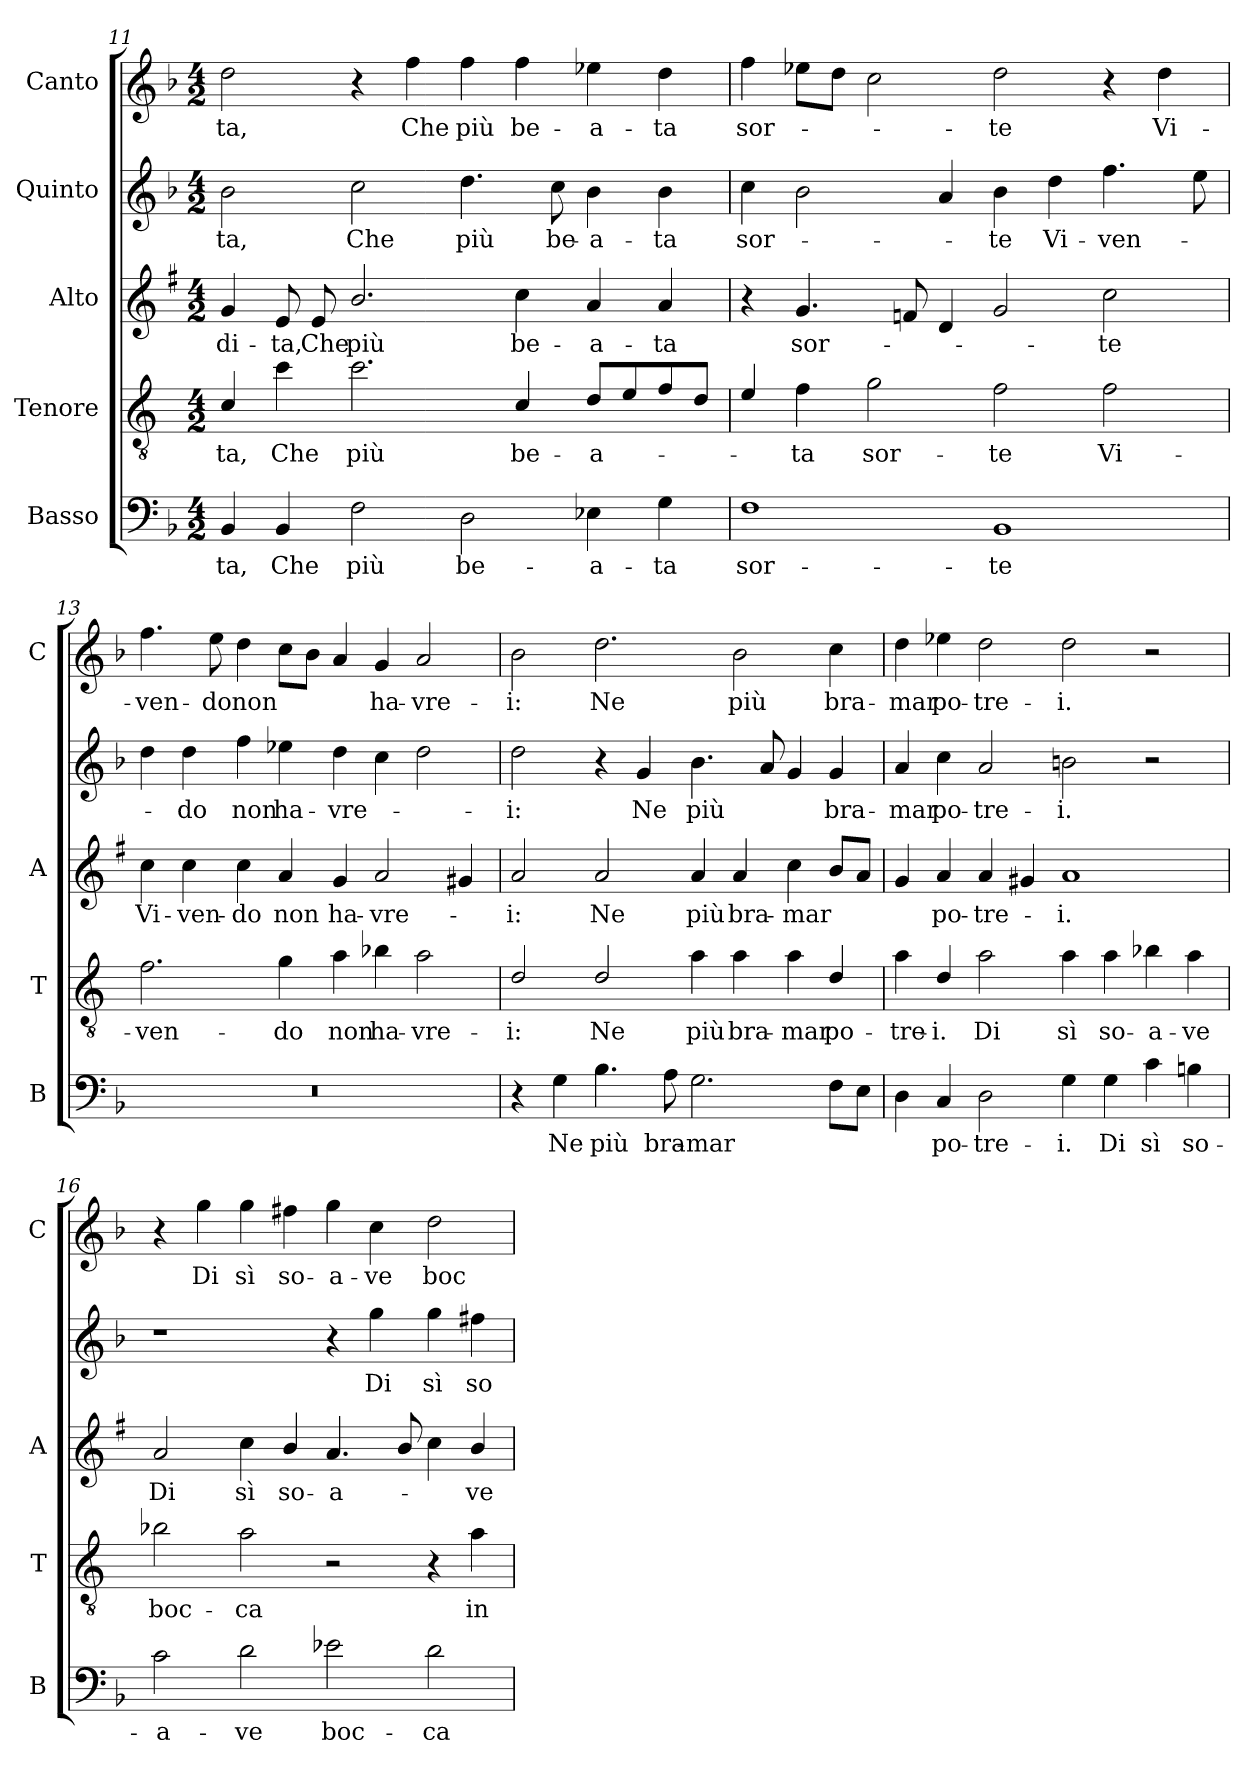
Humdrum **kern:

**kern	**text	**kern	**text	**kern	**text	**kern	**text	**kern	**text
*part5	*part5	*part4	*part4	*part3	*part3	*part2	*part2	*part1	*part1
*staff5	*staff5	*staff4	*staff4	*staff3	*staff3	*staff2	*staff2	*staff1	*staff1
*I"Basso	*	*I"Tenore	*	*I"Alto	*	*I"Quinto	*	*I"Canto	*
*I'B	*	*I'T	*	*I'A	*	*	*	*I'C	*
*clefF4	*	*clefGv2	*	*clefG2	*	*clefG2	*	*clefG2	*
*	*	*ITrd4c7	*	*ITrd1c2	*	*	*	*	*
*k[b-]	*	*k[b-]	*	*k[b-]	*	*k[b-]	*	*k[b-]	*
*F:	*	*F:	*	*F:	*	*F:	*	*F:	*
*M4/2	*	*M4/2	*	*M4/2	*	*M4/2	*	*M4/2	*
=11	=11	=11	=11	=11	=11	=11	=11	=11	=11
!	!LO:LY:b	!	!LO:LY:b	!	!LO:LY:b	!	!LO:LY:b	!	!LO:LY:b
4BB-/	-ta,	4F/	-ta,	4f/	-di-	2b-\	-ta,	2dd\	-ta,
!	!LO:LY:b	!	!LO:LY:b	!	!LO:LY:b	!	!	!	!
4BB-/	Che	4f\	Che	8d/	-ta,	.	.	.	.
!	!	!	!	!	!LO:LY:b	!	!	!	!
.	.	.	.	8d/	Che	.	.	.	.
!	!LO:LY:b	!	!LO:LY:b	!	!LO:LY:b	!	!LO:LY:b	!	!
2F\	più	2.f\	più	2.a/	più	2cc\	Che	4r	.
!	!	!	!	!	!	!	!	!	!LO:LY:b
.	.	.	.	.	.	.	.	4ff\	Che
!	!LO:LY:b	!	!	!	!	!	!LO:LY:b	!	!LO:LY:b
2D\	be-	.	.	.	.	4.dd\	più	4ff\	più
!	!	!	!LO:LY:b	!	!LO:LY:b	!	!	!	!LO:LY:b
.	.	4F/	be-	4b-\	be-	.	.	4ff\	be-
!	!	!	!	!	!	!	!LO:LY:b	!	!
.	.	.	.	.	.	8cc\	be-	.	.
!	!LO:LY:b	!	!LO:LY:b	!	!LO:LY:b	!	!LO:LY:b	!	!LO:LY:b
4E-X\	-a-	8G/L	-a-	4g/	-a-	4b-\	-a-	4ee-X\	-a-
.	.	8A/	.	.	.	.	.	.	.
!	!LO:LY:b	!	!	!	!LO:LY:b	!	!LO:LY:b	!	!LO:LY:b
4G\	-ta	8B-/	.	4g/	-ta	4b-\	-ta	4dd\	-ta
.	.	8G/J	.	.	.	.	.	.	.
=12	=12	=12	=12	=12	=12	=12	=12	=12	=12
!	!LO:LY:b	!	!	!	!	!	!LO:LY:b	!	!LO:LY:b
1F	sor-	4A/	.	4r	.	4cc\	sor-	4ff\	sor-
!	!	!	!LO:LY:b	!	!LO:LY:b	!	!	!	!
.	.	4B-\	-ta	4.f/	sor-	2b-\	.	8ee-X\L	.
.	.	.	.	.	.	.	.	8dd\J	.
!	!	!	!LO:LY:b	!	!	!	!	!	!
.	.	2c\	sor-	.	.	.	.	2cc\	.
.	.	.	.	8e-X/	.	.	.	.	.
.	.	.	.	4c/	.	4a/	.	.	.
!	!LO:LY:b	!	!LO:LY:b	!	!	!	!LO:LY:b	!	!LO:LY:b
1BB-	-te	2B-\	-te	2f/	.	4b-\	-te	2dd\	-te
!	!	!	!	!	!	!	!LO:LY:b	!	!
.	.	.	.	.	.	4dd\	Vi-	.	.
!	!	!	!LO:LY:b	!	!LO:LY:b	!	!LO:LY:b	!	!
.	.	2B-\	Vi-	2b-\	-te	4.ff\	-ven-	4r	.
!	!	!	!	!	!	!	!	!	!LO:LY:b
.	.	.	.	.	.	.	.	4dd\	Vi-
.	.	.	.	.	.	8ee\	.	.	.
!!LO:LB:g=z
=13	=13	=13	=13	=13	=13	=13	=13	=13	=13
!	!	!	!LO:LY:b	!	!LO:LY:b	!	!	!	!LO:LY:b
0r	.	2.B-\	-ven-	4b-\	Vi-	4dd\	.	4.ff\	-ven-
!	!	!	!	!	!LO:LY:b	!	!LO:LY:b	!	!
.	.	.	.	4b-\	-ven-	4dd\	-do	.	.
!	!	!	!	!	!	!	!	!	!LO:LY:b
.	.	.	.	.	.	.	.	8ee\	-do
!	!	!	!	!	!LO:LY:b	!	!LO:LY:b	!	!LO:LY:b
.	.	.	.	4b-\	-do	4ff\	non	4dd\	non
!	!	!	!LO:LY:b	!	!LO:LY:b	!	!LO:LY:b	!	!
.	.	4c\	-do	4g/	non	4ee-X\	ha-	8cc\L	.
.	.	.	.	.	.	.	.	8b-\J	.
!	!	!	!LO:LY:b	!	!LO:LY:b	!	!LO:LY:b	!	!
.	.	4d\	non	4f/	ha-	4dd\	-vre-	4a/	.
!	!	!	!LO:LY:b	!	!LO:LY:b	!	!	!	!LO:LY:b
.	.	4e-X\	ha-	2g/	-vre-	4cc\	.	4g/	ha-
!	!	!	!LO:LY:b	!	!	!	!	!	!LO:LY:b
.	.	2d\	-vre-	.	.	2dd\	.	2a/	-vre-
.	.	.	.	4f#X/	.	.	.	.	.
=14	=14	=14	=14	=14	=14	=14	=14	=14	=14
!	!	!	!LO:LY:b	!	!LO:LY:b	!	!LO:LY:b	!	!LO:LY:b
4r	.	2G/	-i:	2g/	-i:	2dd\	-i:	2b-\	-i:
!	!LO:LY:b	!	!	!	!	!	!	!	!
4G\	Ne	.	.	.	.	.	.	.	.
!	!LO:LY:b	!	!LO:LY:b	!	!LO:LY:b	!	!	!	!LO:LY:b
4.B-\	più	2G/	Ne	2g/	Ne	4r	.	2.dd\	Ne
!	!	!	!	!	!	!	!LO:LY:b	!	!
.	.	.	.	.	.	4g/	Ne	.	.
!	!LO:LY:b	!	!	!	!	!	!	!	!
8A\	bra-	.	.	.	.	.	.	.	.
!	!LO:LY:b	!	!LO:LY:b	!	!LO:LY:b	!	!LO:LY:b	!	!
2.G\	-mar	4d\	più	4g/	più	4.b-\	più	.	.
!	!	!	!LO:LY:b	!	!LO:LY:b	!	!	!	!LO:LY:b
.	.	4d\	bra-	4g/	bra-	.	.	2b-\	più
.	.	.	.	.	.	8a/	.	.	.
!	!	!	!LO:LY:b	!	!LO:LY:b	!	!	!	!
.	.	4d\	-mar	4b-\	-mar	4g/	.	.	.
!	!	!	!LO:LY:b	!	!	!	!LO:LY:b	!	!LO:LY:b
8F\L	.	4G/	po-	8a/L	.	4g/	bra-	4cc\	bra-
8E\J	.	.	.	8g/J	.	.	.	.	.
=15	=15	=15	=15	=15	=15	=15	=15	=15	=15
!	!	!	!LO:LY:b	!	!	!	!LO:LY:b	!	!LO:LY:b
4D\	.	4d\	-tre-	4f/	.	4a/	-mar	4dd\	-mar
!	!LO:LY:b	!	!LO:LY:b	!	!LO:LY:b	!	!LO:LY:b	!	!LO:LY:b
4C/	po-	4G/	-i.	4g/	po-	4cc\	po-	4ee-X\	po-
!	!LO:LY:b	!	!LO:LY:b	!	!LO:LY:b	!	!LO:LY:b	!	!LO:LY:b
2D\	-tre-	2d\	Di	4g/	-tre-	2a/	-tre-	2dd\	-tre-
.	.	.	.	4f#X/	.	.	.	.	.
!	!LO:LY:b	!	!LO:LY:b	!	!LO:LY:b	!	!LO:LY:b	!	!LO:LY:b
4G\	-i.	4d\	sì	1g	-i.	2bn\	-i.	2dd\	-i.
!	!LO:LY:b	!	!LO:LY:b	!	!	!	!	!	!
4G\	Di	4d\	so-	.	.	.	.	.	.
!	!LO:LY:b	!	!LO:LY:b	!	!	!	!	!	!
4c\	sì	4e-X\	-a-	.	.	2r	.	2r	.
!	!LO:LY:b	!	!LO:LY:b	!	!	!	!	!	!
4Bn\	so-	4d\	-ve	.	.	.	.	.	.
!!LO:PB:g=z
=16	=16	=16	=16	=16	=16	=16	=16	=16	=16
!	!LO:LY:b	!	!LO:LY:b	!	!LO:LY:b	!	!	!	!
2c\	-a-	2e-X\	boc-	2g/	Di	1r	.	4r	.
!	!	!	!	!	!	!	!	!	!LO:LY:b
.	.	.	.	.	.	.	.	4gg\	Di
!	!LO:LY:b	!	!LO:LY:b	!	!LO:LY:b	!	!	!	!LO:LY:b
2d\	-ve	2d\	-ca	4b-\	sì	.	.	4gg\	sì
!	!	!	!	!	!LO:LY:b	!	!	!	!LO:LY:b
.	.	.	.	4a/	so-	.	.	4ff#X\	so-
!	!LO:LY:b	!	!	!	!LO:LY:b	!	!	!	!LO:LY:b
2e-X\	boc-	2r	.	4.g/	-a-	4r	.	4gg\	-a-
!	!	!	!	!	!	!	!LO:LY:b	!	!LO:LY:b
.	.	.	.	.	.	4gg\	Di	4cc\	-ve
.	.	.	.	8a/	.	.	.	.	.
!	!LO:LY:b	!	!	!	!	!	!LO:LY:b	!	!LO:LY:b
2d\	-ca	4r	.	4b-\	.	4gg\	sì	2dd\	boc-
!	!	!	!LO:LY:b	!	!LO:LY:b	!	!LO:LY:b	!	!
.	.	4d\	in	4a/	-ve	4ff#X\	so-	.	.
=	=	=	=	=	=	=	=	=	=
*-	*-	*-	*-	*-	*-	*-	*-	*-	*-
